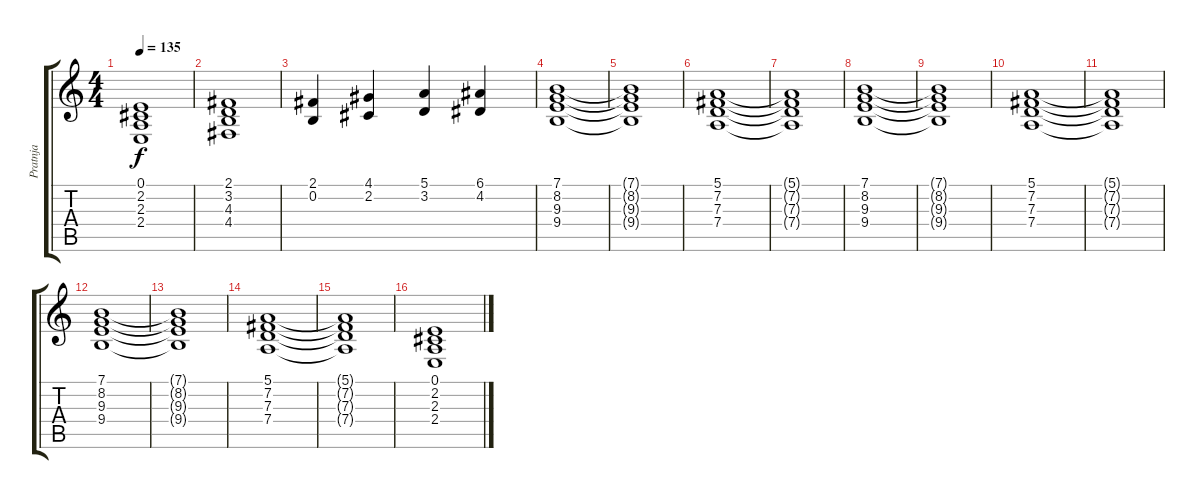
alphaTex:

\track ("Pratnja" "Pratnja") {instrument stringensemble1}
\staff {score tabs}
\tuning (E4 B3 G3 D3 A2 E2) {hide}
\ts (4 4)
\tempo 135
\clef g2
\ks c
(0.1 2.2 2.3 2.4).1{dy f} |
(2.1 3.2 4.3 4.4).1 |
(2.1 0.2).4 (4.1 2.2).4 (5.1 3.2).4 (6.1 4.2).4 |
(7.1 8.2 9.3 9.4).1 |
(7.1{t} 8.2{t} 9.3{t} 9.4{t}).1 |
(5.1 7.2 7.3 7.4).1 |
(5.1{t} 7.2{t} 7.3{t} 7.4{t}).1 |
(7.1 8.2 9.3 9.4).1 |
(7.1{t} 8.2{t} 9.3{t} 9.4{t}).1 |
(5.1 7.2 7.3 7.4).1 |
(5.1{t} 7.2{t} 7.3{t} 7.4{t}).1 |
(7.1 8.2 9.3 9.4).1 |
(7.1{t} 8.2{t} 9.3{t} 9.4{t}).1 |
(5.1 7.2 7.3 7.4).1 |
(5.1{t} 7.2{t} 7.3{t} 7.4{t}).1 |
(0.1 2.2 2.3 2.4).1
